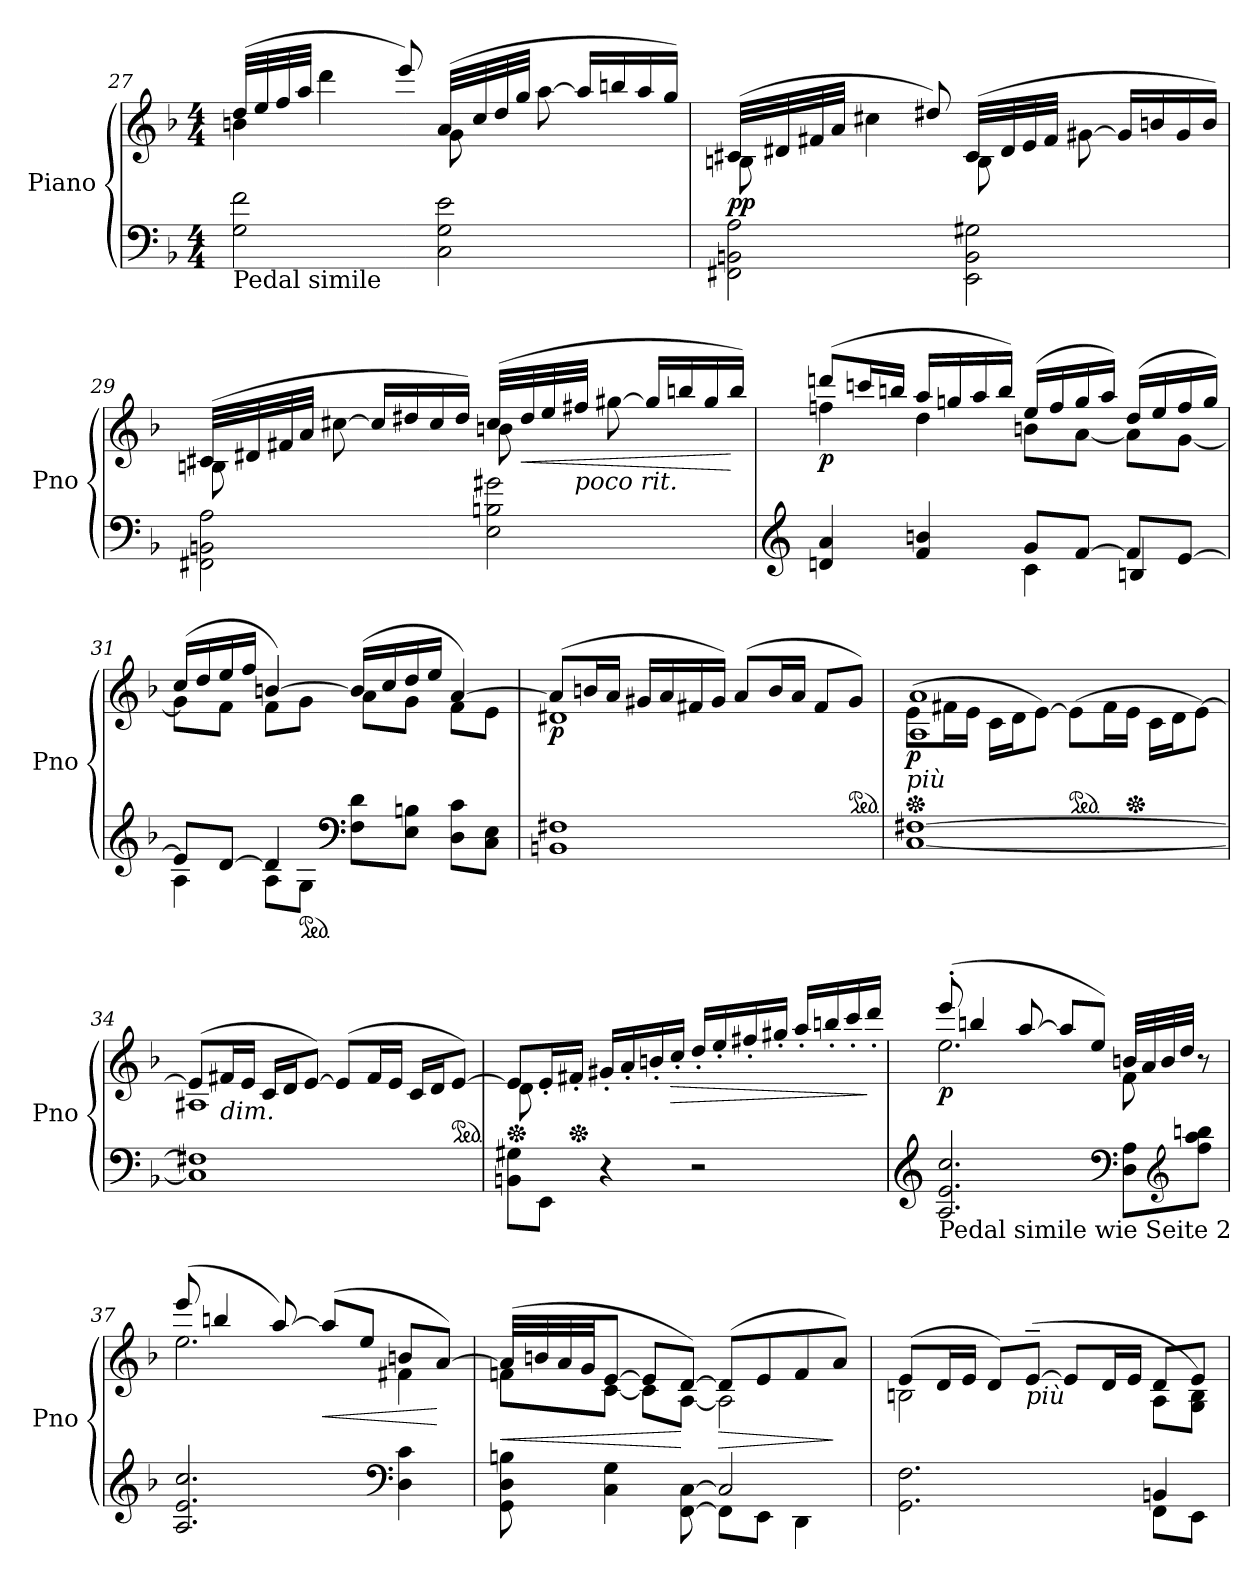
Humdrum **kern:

**kern	**kern	**dynam
*part1	*part1	*part1
*staff2	*staff1	*staff1/2
*I"Piano	*	*
*I'Pno	*	*
*clefF4	*clefG2	*
*k[b-]	*k[b-]	*
*M4/4	*M4/4	*
=27	=27	=27
*	*^	*
!LO:TX:b:t=Pedal simile	!	!	!
2G\ 2f\	(>32dd/LLL	4bn\	.
.	32ee/	.	.
.	32ff/	.	.
.	32aa/JJJ	.	.
.	4ddd\	.	.
.	.	4ryy	.
.	8eee/)	.	.
2C\ 2G\ 2e\	(>32a/LLL	8g\	.
.	32cc/	.	.
.	32dd/	.	.
.	32gg/JJJ	.	.
.	[8aa\	4.ryy	.
.	16aa/LL]	.	.
.	16bbn/	.	.
.	16aa/	.	.
.	16gg/JJ)	.	.
!!LO:PB:g=z	!!
=28	=28	=28	=28
!	!	!	!LO:DY:b
2FF#X\ 2BBn\ 2A\	(>32c#X/LLL	8Bn\	pp
.	32d#X/	.	.
.	32f#X/	.	.
.	32a/JJJ	.	.
.	4cc#X\	4.ryy	.
.	8dd#X/)	.	.
2EE\ 2BB\ 2G#X\	(>32c#/LLL	8B\	.
.	32d#/	.	.
.	32e/	.	.
.	32f#/JJJ	.	.
.	[8g#X\	4.ryy	.
.	16g#/LL]	.	.
.	16bn/	.	.
.	16g#/	.	.
.	16b/JJ)	.	.
=29	=29	=29	=29
2FF#X\ 2BBn\ 2A\	(>32c#X/LLL	8Bn\	.
.	32d#X/	.	.
.	32f#X/	.	.
.	32a/JJJ	.	.
.	[8cc#X\	4.ryy	.
.	16cc#/LL]	.	.
.	16dd#X/	.	.
.	16cc#/	.	.
.	16dd#/JJ)	.	.
2E\ 2Bn\ 2g#X\	(>32cc#/LLL	8bn\	.
!	!	!	!LO:HP:b
!	!	!	!LO:DY:n=1:b
.	32dd#/	.	< other-dynamics
.	32ee/	.	.
!	!LO:TX:b:i:t=poco rit.	!	!
.	32ff#X/JJJ	.	.
.	[8gg#X\	4.ryy	.
.	16gg#/LL]	.	.
.	16bbn/	.	.
.	16gg#/	.	.
.	16bb/JJ)	.	[
!!LO:LB:g=z	!!
=30	=30	=30	=30
*clefG2	*	*	*
*^	*	*	*
!	!	!	!	!LO:DY:b
4dn/ 4a/	2ryy	(>8dddn/L	4ffn\	p
.	.	16cccn/L	.	.
.	.	16bbn/JJ	.	.
4f/ 4bn/	.	16aa/LL	4dd\	.
.	.	16ggn/	.	.
.	.	16aa/	.	.
.	.	16bb/JJ)	.	.
8g/L	4c\	(>16ee/LL	8bn\L	.
.	.	16ff/	.	.
[8f/J	.	16gg/	[8a\J	.
.	.	16aa/JJ)	.	.
8f/L]	4Bn/	(>16dd/LL	8a\L]	.
.	.	16ee/	.	.
[8e/J	.	16ff/	[8g\J	.
.	.	16gg/JJ)	.	.
=31	=31	=31	=31	=31
8e/L]	4A\	(>16cc/LL	8g\L]	.
.	.	16dd/	.	.
[8d/J	.	16ee/	8f\J	.
.	.	16ff/JJ	.	.
4d/]	8A\L	[4bn/)	8f\L	.
*ped	*	*	*	*
.	8G\J	.	8g\J	.
*clefF4	*	*	*	*
8F\ 8d\L	2ryy	(>16b/LL]	8a\L	.
.	.	16cc/	.	.
8E\ 8Bn\J	.	16dd/	8g\J	.
.	.	16ee/JJ	.	.
8D\ 8c\L	.	[4a/)	8f\L	.
8C\ 8E\J	.	.	8e\J	.
*v	*v	*	*	*
!!LO:LB:g=z	!!
=32	=32	=32	=32
!	!	!	!LO:DY:b
1BBn 1F#X	(<8a/L]	1d#X	p
.	16bn/L	.	.
.	16a/JJ	.	.
.	16g#X/LL	.	.
.	16a/	.	.
.	16f#X/	.	.
.	16g#/JJ)	.	.
.	(<8a/L	.	.
.	16b/L	.	.
.	16a/JJ	.	.
.	8f#/L	.	.
*	*ped	*	*
.	8g#/J)	.	.
=33	=33	=33	=33
*	*Xped	*	*
!	!LO:TX:b:i:t=più	!	!
!	!	!	!LO:DY:b
[1C [1F#X	(>8e\L	1A 1a	p
.	16f#X\L	.	.
.	16e\JJ	.	.
.	16c\LL	.	.
.	16d\J	.	.
.	[8e\J)	.	.
*	*ped	*	*
.	(>8e\L]	.	.
.	16f#\L	.	.
*	*Xped	*	*
.	16e\JJ	.	.
.	16c\LL	.	.
.	16d\J	.	.
.	[8e\J)	.	.
!!LO:LB:g=z	!!
=34	=34	=34	=34
1C] 1F#X]	(<8e/L]	1A#X	.
!	!LO:TX:b:i:t=dim.	!	!
!	!	!	!LO:DY:b
.	16f#X/L	.	other-dynamics
.	16e/JJ	.	.
.	16c/LL	.	.
.	16d/J	.	.
.	[8e/J)	.	.
.	(<8e/L]	.	.
.	16f#/L	.	.
.	16e/JJ	.	.
.	16c/LL	.	.
.	16d/J	.	.
*	*ped	*	*
.	[8e/J)	.	.
=35	=35	=35	=35
*	*Xped	*	*
8BBn\ 8G#X\L	8e/L]	8d\	.
8EE\J	16e'/L	2..ryy	.
*	*Xped	*	*
.	16f#X'/JJ	.	.
4r	16g#X'/LL	.	.
.	16a'/	.	.
.	16bn'/	.	.
!	!	!	!LO:HP:b
.	16cc'/JJ	.	>
2r	16dd'/LL	.	.
.	16ee'/	.	.
.	16ff#X'/	.	.
.	16gg#X'/JJ	.	.
.	16aa'/LL	.	.
.	16bbn'/	.	.
.	16ccc'/	.	.
.	16ddd'/JJ	.	]
!!LO:LB:g=z	!!
=36	=36	=36	=36
*clefG2	*	*	*
!LO:TX:b:t=Pedal simile wie Seite 2	!	!	!
!	!	!	!LO:DY:b
2.A/ 2.e/ 2.cc/	(>8eee'/	2.ee\	p
.	4bbn/	.	.
.	[8aa/	.	.
.	8aa/L]	.	.
.	8ee/J)	.	.
*clefF4	*	*	*
8D\ 8A\L	(<32bn/LLL	8f\	.
.	32a/	.	.
.	32b/	.	.
.	32dd/JJJ	.	.
*clefG2	*	*	*
8ff\ 8aa\ 8bbn\J)	8r	8ryy	.
=37	=37	=37	=37
2.A/ 2.e/ 2.cc/	(>8eee/	2.ee\	.
.	4bbn/	.	.
.	[8aa/)	.	.
!	!	!	!LO:HP:b
.	(>8aa/L]	.	<
.	8ee/J	.	.
*clefF4	*	*	*
4D\ 4c\	8bn/L	4f#X\	.
.	[8a/J)	.	[
!!LO:PB:g=z	!!
=38	=38	=38	=38
*^	*	*	*
!	!	!	!	!LO:HP:b
8GG\ 8D\ 8Bn\	2ryy	(>32a/LLL]	8fn\L	<
.	.	32bn/	.	.
.	.	32a/	.	.
.	.	32g/JJ	.	.
4C\ 4G\	.	[8e/J	[8c\J	.
.	.	8e/L]	8c\L]	.
[8FF\ [8C\	.	[8d/J)	[8A\J	[
!	!	!	!	!LO:HP:b
2C/]	8FF\L]	(>8d/L]	2A\]	>
.	8EE\J	8e/	.	.
.	4DD\	8f/	.	.
.	.	8a/J)	.	]
=39	=39	=39	=39	=39
2.GG\ 2.F\	2.ryy	(>8e/L	2Bn\	.
.	.	16d/L	.	.
.	.	16e/JJ	.	.
.	.	8d/L)	.	.
!	!	!LO:TX:b:i:t=più	!	!
!	!	!	!	!LO:DY:b
!	!	!	!	!LO:DY:n=1:b
.	.	(>[8e~/J	.	other-dynamics p
.	.	8e/L]	4ryy	.
.	.	16d/L	.	.
.	.	16e/JJ	.	.
4BBn/	8FF\L	8d/L	8A\L	.
.	8EE\J	8e/J	8G\ 8B\J)	.
*v	*v	*	*	*
*	*v	*v	*
=	=	=
*-	*-	*-
